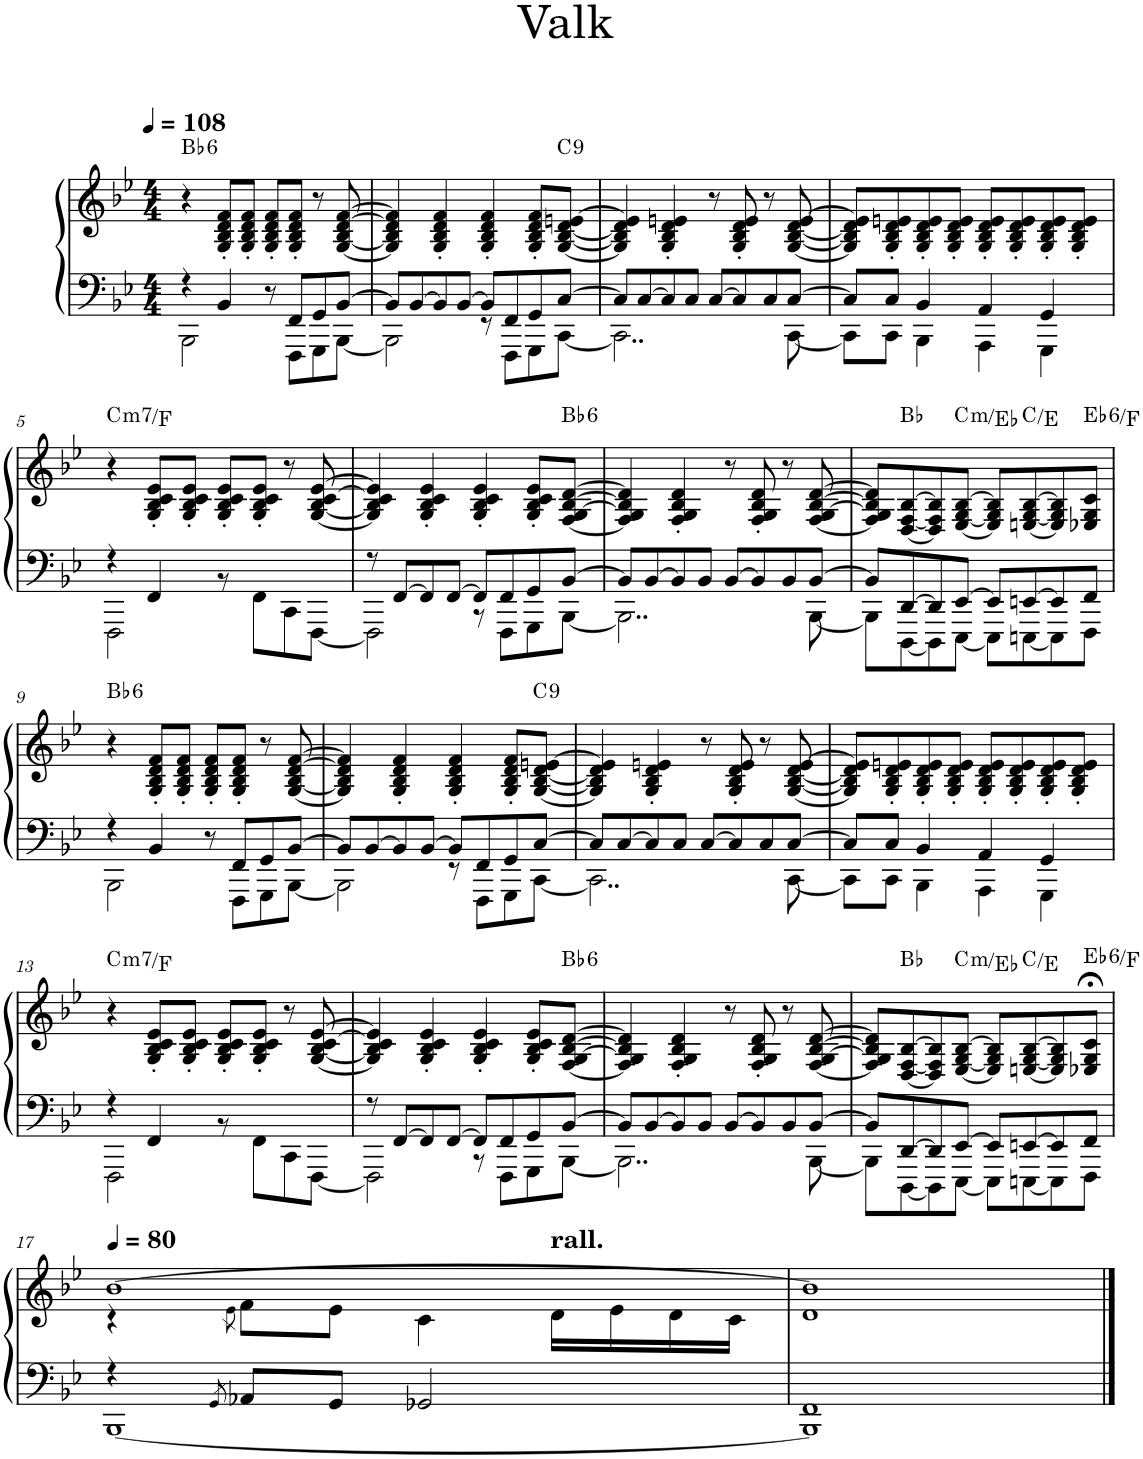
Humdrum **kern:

**kern	**kern	**harte
*part1	*part1	*part1
*staff2	*staff1	*
*I"Piano	*	*
*I'Pno.	*	*
*clefF4	*clefG2	*
*k[b-e-]	*k[b-e-]	*
*M4/4	*M4/4	*
*MM108	*MM108	*
=1	=1	=1
*^	*	*
!	!	!	!LO:H:kt=6
4r	2BBB-\	4r	Bb:maj6
4BB-/	.	8G/' 8B-/' 8d/' 8f/'L	.
.	.	8G/' 8B-/' 8d/' 8f/'J	.
8r	8ryy	8G/' 8B-/' 8d/' 8f/'L	.
8FF/L	8FFF\L	8G/' 8B-/' 8d/' 8f/'J	.
8GG/	8GGG\	8r	.
[8BB-/J	[8BBB-\J	[8G/ [8B-/ [8d/ [8f/	.
=2	=2	=2	=2
8BB-/L]	2BBB-\]	4G/] 4B-/] 4d/] 4f/]	.
[8BB-/	.	.	.
8BB-/]	.	4G/' 4B-/' 4d/' 4f/'	.
[8BB-/J	.	.	.
8BB-/L]	8r	4G/' 4B-/' 4d/' 4f/'	.
8FF/	8FFF\L	.	.
8GG/	8GGG\	8G/' 8B-/' 8d/' 8f/'L	.
!	!	!	!LO:H:kt=9
[8C/J	[8CC\J	[8G/ [8B-/ [8d/ [8en/J	C:9
=3	=3	=3	=3
8C/L]	2..CC\]	4G/] 4B-/] 4d/] 4e/]	.
[8C/	.	.	.
8C/]	.	4G/' 4B-/' 4d/' 4en/'	.
8C/J	.	.	.
[8C/L	.	8r	.
8C/]	.	8G/' 8B-/' 8d/' 8e/'	.
8C/	.	8r	.
[8C/J	[8CC\	[8G/ [8B-/ [8d/ [8e/	.
=4	=4	=4	=4
8C/L]	8CC\L]	8G/] 8B-/] 8d/] 8e/]L	.
8C/J	8CC\J	8G/' 8B-/' 8d/' 8en/'	.
4BB-/	4BBB-\	8G/' 8B-/' 8d/' 8e/'	.
.	.	8G/' 8B-/' 8d/' 8e/'J	.
4AA/	4AAA\	8G/' 8B-/' 8d/' 8e/'L	.
.	.	8G/' 8B-/' 8d/' 8e/'	.
4GG/	4GGG\	8G/' 8B-/' 8d/' 8e/'	.
.	.	8G/' 8B-/' 8d/' 8e/'J	.
!!LO:LB:g=z
=5	=5	=5	=5
!	!	!	!LO:H:kt=m7
4r	2FFF\	4r	C:min7/4
4FF/	.	8G/' 8B-/' 8c/' 8e-/'L	.
.	.	8G/' 8B-/' 8c/' 8e-/'J	.
2ryy	8r	8G/' 8B-/' 8c/' 8e-/'L	.
.	8FF\L	8G/' 8B-/' 8c/' 8e-/'J	.
.	8CC\	8r	.
.	[8FFF\J	[8G/ [8B-/ [8c/ [8e-/	.
=6	=6	=6	=6
8r	2FFF\]	4G/] 4B-/] 4c/] 4e-/]	.
[8FF/L	.	.	.
8FF/]	.	4G/' 4B-/' 4c/' 4e-/'	.
[8FF/J	.	.	.
8FF/L]	8r	4G/' 4B-/' 4c/' 4e-/'	.
8FF/	8FFF\L	.	.
8GG/	8GGG\	8G/' 8B-/' 8c/' 8e-/'L	.
!	!	!	!LO:H:kt=6
[8BB-/J	[8BBB-\J	[8F/ [8G/ [8B-/ [8d/J	Bb:maj6
=7	=7	=7	=7
8BB-/L]	2..BBB-\]	4F/] 4G/] 4B-/] 4d/]	.
[8BB-/	.	.	.
8BB-/]	.	4F/' 4G/' 4B-/' 4d/'	.
8BB-/J	.	.	.
[8BB-/L	.	8r	.
8BB-/]	.	8F/' 8G/' 8B-/' 8d/'	.
8BB-/	.	8r	.
[8BB-/J	[8BBB-\	[8F/ [8G/ [8B-/ [8d/	.
=8	=8	=8	=8
8BB-/L]	8BBB-\L]	8F/] 8G/] 8B-/] 8d/]L	.
[8DD/	[8DDD\	[8D/ [8F/ [8B-/	Bb:maj
8DD/]	8DDD\]	8D/] 8F/] 8B-/]	.
!	!	!	!LO:H:kt=m
[8EE-/J	[8EEE-\J	[8E-/ [8G/ [8B-/J	C:min/b3
8EE-/L]	8EEE-\L]	8E-/] 8G/] 8B-/]L	.
[8EEn/	[8EEEn\	[8En/ [8G/ [8B-/	C:maj/3
8EE/]	8EEE\]	8E/] 8G/] 8B-/]	.
!	!	!	!LO:H:kt=6
8FF/J	8FFF\J	8E-X/ 8G/ 8c/J	Eb:maj6/2
!!LO:LB:g=z
=9	=9	=9	=9
!	!	!	!LO:H:kt=6
4r	2BBB-\	4r	Bb:maj6
4BB-/	.	8G/' 8B-/' 8d/' 8f/'L	.
.	.	8G/' 8B-/' 8d/' 8f/'J	.
8r	8ryy	8G/' 8B-/' 8d/' 8f/'L	.
8FF/L	8FFF\L	8G/' 8B-/' 8d/' 8f/'J	.
8GG/	8GGG\	8r	.
[8BB-/J	[8BBB-\J	[8G/ [8B-/ [8d/ [8f/	.
=10	=10	=10	=10
8BB-/L]	2BBB-\]	4G/] 4B-/] 4d/] 4f/]	.
[8BB-/	.	.	.
8BB-/]	.	4G/' 4B-/' 4d/' 4f/'	.
[8BB-/J	.	.	.
8BB-/L]	8r	4G/' 4B-/' 4d/' 4f/'	.
8FF/	8FFF\L	.	.
8GG/	8GGG\	8G/' 8B-/' 8d/' 8f/'L	.
!	!	!	!LO:H:kt=9
[8C/J	[8CC\J	[8G/ [8B-/ [8d/ [8en/J	C:9
=11	=11	=11	=11
8C/L]	2..CC\]	4G/] 4B-/] 4d/] 4e/]	.
[8C/	.	.	.
8C/]	.	4G/' 4B-/' 4d/' 4en/'	.
8C/J	.	.	.
[8C/L	.	8r	.
8C/]	.	8G/' 8B-/' 8d/' 8e/'	.
8C/	.	8r	.
[8C/J	[8CC\	[8G/ [8B-/ [8d/ [8e/	.
=12	=12	=12	=12
8C/L]	8CC\L]	8G/] 8B-/] 8d/] 8e/]L	.
8C/J	8CC\J	8G/' 8B-/' 8d/' 8en/'	.
4BB-/	4BBB-\	8G/' 8B-/' 8d/' 8e/'	.
.	.	8G/' 8B-/' 8d/' 8e/'J	.
4AA/	4AAA\	8G/' 8B-/' 8d/' 8e/'L	.
.	.	8G/' 8B-/' 8d/' 8e/'	.
4GG/	4GGG\	8G/' 8B-/' 8d/' 8e/'	.
.	.	8G/' 8B-/' 8d/' 8e/'J	.
!!LO:LB:g=z
=13	=13	=13	=13
!	!	!	!LO:H:kt=m7
4r	2FFF\	4r	C:min7/4
4FF/	.	8G/' 8B-/' 8c/' 8e-/'L	.
.	.	8G/' 8B-/' 8c/' 8e-/'J	.
2ryy	8r	8G/' 8B-/' 8c/' 8e-/'L	.
.	8FF\L	8G/' 8B-/' 8c/' 8e-/'J	.
.	8CC\	8r	.
.	[8FFF\J	[8G/ [8B-/ [8c/ [8e-/	.
=14	=14	=14	=14
8r	2FFF\]	4G/] 4B-/] 4c/] 4e-/]	.
[8FF/L	.	.	.
8FF/]	.	4G/' 4B-/' 4c/' 4e-/'	.
[8FF/J	.	.	.
8FF/L]	8r	4G/' 4B-/' 4c/' 4e-/'	.
8FF/	8FFF\L	.	.
8GG/	8GGG\	8G/' 8B-/' 8c/' 8e-/'L	.
!	!	!	!LO:H:kt=6
[8BB-/J	[8BBB-\J	[8F/ [8G/ [8B-/ [8d/J	Bb:maj6
=15	=15	=15	=15
8BB-/L]	2..BBB-\]	4F/] 4G/] 4B-/] 4d/]	.
[8BB-/	.	.	.
8BB-/]	.	4F/' 4G/' 4B-/' 4d/'	.
8BB-/J	.	.	.
[8BB-/L	.	8r	.
8BB-/]	.	8F/' 8G/' 8B-/' 8d/'	.
8BB-/	.	8r	.
[8BB-/J	[8BBB-\	[8F/ [8G/ [8B-/ [8d/	.
=16	=16	=16	=16
8BB-/L]	8BBB-\L]	8F/] 8G/] 8B-/] 8d/]L	.
[8DD/	[8DDD\	[8D/ [8F/ [8B-/	Bb:maj
8DD/]	8DDD\]	8D/] 8F/] 8B-/]	.
!	!	!	!LO:H:kt=m
[8EE-/J	[8EEE-\J	[8E-/ [8G/ [8B-/J	C:min/b3
8EE-/L]	8EEE-\L]	8E-/] 8G/] 8B-/]L	.
[8EEn/	[8EEEn\	[8En/ [8G/ [8B-/	C:maj/3
8EE/]	8EEE\]	8E/] 8G/] 8B-/]	.
!	!	!	!LO:H:kt=6
8FF/J	8FFF\J	8E-X/;< 8G/;< 8c/;<J	Eb:maj6/2
!!LO:LB:g=z
=17	=17	=17	=17
*	*	*MM80	*
*	*	*^	*
4r	[1BBB-	[1b-	4r	.
8qGG/	.	.	8qe-\	.
8AA-X/L	.	.	8f\L	.
8GG/J	.	.	8e-\J	.
2GG-X/	.	.	4c\	.
!	!	!	!LO:TX:a:t=rall.	!
.	.	.	16d\LL	.
.	.	.	16e-\	.
.	.	.	16d\	.
.	.	.	16c\JJ	.
=18	=18	=18	=18	=18
1FF	1BBB-]	1b-]	1d	.
*v	*v	*	*	*
*	*v	*v	*
==	==	==
*-	*-	*-
